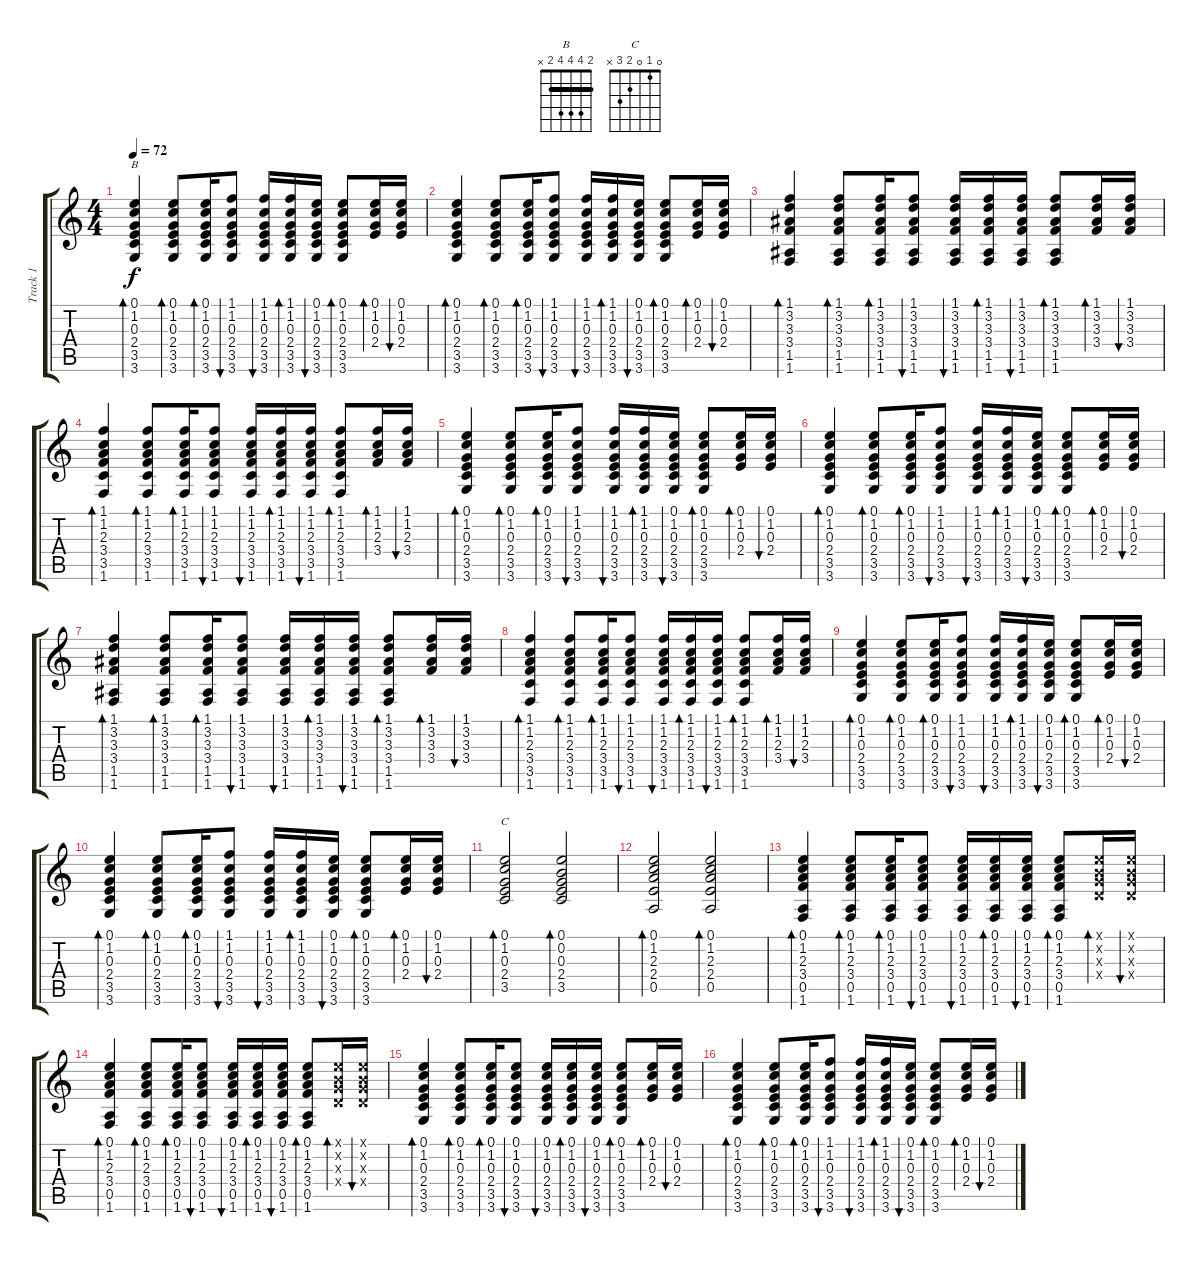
\track ("Track 1" "Track 1") {instrument acousticguitarsteel}
\staff {score tabs}
\tuning (E4 B3 G3 D3 A2 E2) {hide}
\chord ("B" 2 4 4 4 2 x) {barre 2}
\chord ("C" 0 1 0 2 3 x)
\ts (4 4)
\tempo 72
\clef g2
\ks c
(0.1 1.2 0.3 2.4 3.5 3.6).4{bd 30 ch "B" dy f} (0.1 1.2 0.3 2.4 3.5 3.6).8{bd 30} (0.1 1.2 0.3 2.4 3.5 3.6).16{bd 30} (1.1 1.2 0.3 2.4 3.5 3.6).8{bu 30} (1.1 1.2 0.3 2.4 3.5 3.6).16{bu 30} (1.1 1.2 0.3 2.4 3.5 3.6).16{bd 30} (0.1 1.2 0.3 2.4 3.5 3.6).16{bu 30} (0.1 1.2 0.3 2.4 3.5 3.6).8{bd 30} (0.1 1.2 0.3 2.4).16{bd 30} (0.1 1.2 0.3 2.4).16{bu 30} |
(0.1 1.2 0.3 2.4 3.5 3.6).4{bd 30} (0.1 1.2 0.3 2.4 3.5 3.6).8{bd 30} (0.1 1.2 0.3 2.4 3.5 3.6).16{bd 30} (1.1 1.2 0.3 2.4 3.5 3.6).8{bu 30} (1.1 1.2 0.3 2.4 3.5 3.6).16{bu 30} (1.1 1.2 0.3 2.4 3.5 3.6).16{bd 30} (0.1 1.2 0.3 2.4 3.5 3.6).16{bu 30} (0.1 1.2 0.3 2.4 3.5 3.6).8{bd 30} (0.1 1.2 0.3 2.4).16{bd 30} (0.1 1.2 0.3 2.4).16{bu 30} |
(1.1 3.2 3.3 3.4 1.5 1.6).4{bd 30} (1.1 3.2 3.3 3.4 1.5 1.6).8{bd 30} (1.1 3.2 3.3 3.4 1.5 1.6).16{bd 30} (1.1 3.2 3.3 3.4 1.5 1.6).8{bu 30} (1.1 3.2 3.3 3.4 1.5 1.6).16{bu 30} (1.1 3.2 3.3 3.4 1.5 1.6).16{bd 30} (1.1 3.2 3.3 3.4 1.5 1.6).16{bu 30} (1.1 3.2 3.3 3.4 1.5 1.6).8{bd 30} (1.1 3.2 3.3 3.4).16{bd 30} (1.1 3.2 3.3 3.4).16{bu 30} |
(1.1 1.2 2.3 3.4 3.5 1.6).4{bd 30} (1.1 1.2 2.3 3.4 3.5 1.6).8{bd 30} (1.1 1.2 2.3 3.4 3.5 1.6).16{bd 30} (1.1 1.2 2.3 3.4 3.5 1.6).8{bu 30} (1.1 1.2 2.3 3.4 3.5 1.6).16{bu 30} (1.1 1.2 2.3 3.4 3.5 1.6).16{bd 30} (1.1 1.2 2.3 3.4 3.5 1.6).16{bu 30} (1.1 1.2 2.3 3.4 3.5 1.6).8{bd 30} (1.1 1.2 2.3 3.4).16{bd 30} (1.1 1.2 2.3 3.4).16{bu 30} |
(0.1 1.2 0.3 2.4 3.5 3.6).4{bd 30} (0.1 1.2 0.3 2.4 3.5 3.6).8{bd 30} (0.1 1.2 0.3 2.4 3.5 3.6).16{bd 30} (1.1 1.2 0.3 2.4 3.5 3.6).8{bu 30} (1.1 1.2 0.3 2.4 3.5 3.6).16{bu 30} (1.1 1.2 0.3 2.4 3.5 3.6).16{bd 30} (0.1 1.2 0.3 2.4 3.5 3.6).16{bu 30} (0.1 1.2 0.3 2.4 3.5 3.6).8{bd 30} (0.1 1.2 0.3 2.4).16{bd 30} (0.1 1.2 0.3 2.4).16{bu 30} |
(0.1 1.2 0.3 2.4 3.5 3.6).4{bd 30} (0.1 1.2 0.3 2.4 3.5 3.6).8{bd 30} (0.1 1.2 0.3 2.4 3.5 3.6).16{bd 30} (1.1 1.2 0.3 2.4 3.5 3.6).8{bu 30} (1.1 1.2 0.3 2.4 3.5 3.6).16{bu 30} (1.1 1.2 0.3 2.4 3.5 3.6).16{bd 30} (0.1 1.2 0.3 2.4 3.5 3.6).16{bu 30} (0.1 1.2 0.3 2.4 3.5 3.6).8{bd 30} (0.1 1.2 0.3 2.4).16{bd 30} (0.1 1.2 0.3 2.4).16{bu 30} |
(1.1 3.2 3.3 3.4 1.5 1.6).4{bd 30} (1.1 3.2 3.3 3.4 1.5 1.6).8{bd 30} (1.1 3.2 3.3 3.4 1.5 1.6).16{bd 30} (1.1 3.2 3.3 3.4 1.5 1.6).8{bu 30} (1.1 3.2 3.3 3.4 1.5 1.6).16{bu 30} (1.1 3.2 3.3 3.4 1.5 1.6).16{bd 30} (1.1 3.2 3.3 3.4 1.5 1.6).16{bu 30} (1.1 3.2 3.3 3.4 1.5 1.6).8{bd 30} (1.1 3.2 3.3 3.4).16{bd 30} (1.1 3.2 3.3 3.4).16{bu 30} |
(1.1 1.2 2.3 3.4 3.5 1.6).4{bd 30} (1.1 1.2 2.3 3.4 3.5 1.6).8{bd 30} (1.1 1.2 2.3 3.4 3.5 1.6).16{bd 30} (1.1 1.2 2.3 3.4 3.5 1.6).8{bu 30} (1.1 1.2 2.3 3.4 3.5 1.6).16{bu 30} (1.1 1.2 2.3 3.4 3.5 1.6).16{bd 30} (1.1 1.2 2.3 3.4 3.5 1.6).16{bu 30} (1.1 1.2 2.3 3.4 3.5 1.6).8{bd 30} (1.1 1.2 2.3 3.4).16{bd 30} (1.1 1.2 2.3 3.4).16{bu 30} |
(0.1 1.2 0.3 2.4 3.5 3.6).4{bd 30} (0.1 1.2 0.3 2.4 3.5 3.6).8{bd 30} (0.1 1.2 0.3 2.4 3.5 3.6).16{bd 30} (1.1 1.2 0.3 2.4 3.5 3.6).8{bu 30} (1.1 1.2 0.3 2.4 3.5 3.6).16{bu 30} (1.1 1.2 0.3 2.4 3.5 3.6).16{bd 30} (0.1 1.2 0.3 2.4 3.5 3.6).16{bu 30} (0.1 1.2 0.3 2.4 3.5 3.6).8{bd 30} (0.1 1.2 0.3 2.4).16{bd 30} (0.1 1.2 0.3 2.4).16{bu 30} |
(0.1 1.2 0.3 2.4 3.5 3.6).4{bd 30} (0.1 1.2 0.3 2.4 3.5 3.6).8{bd 30} (0.1 1.2 0.3 2.4 3.5 3.6).16{bd 30} (1.1 1.2 0.3 2.4 3.5 3.6).8{bu 30} (1.1 1.2 0.3 2.4 3.5 3.6).16{bu 30} (1.1 1.2 0.3 2.4 3.5 3.6).16{bd 30} (0.1 1.2 0.3 2.4 3.5 3.6).16{bu 30} (0.1 1.2 0.3 2.4 3.5 3.6).8{bd 30} (0.1 1.2 0.3 2.4).16{bd 30} (0.1 1.2 0.3 2.4).16{bu 30} |
(0.1 1.2 0.3 2.4 3.5).2{bd 240 ch "C"} (0.1 0.2 0.3 2.4 3.5).2{bd 240} |
(0.1 1.2 2.3 2.4 0.5).2{bd 240} (0.1 1.2 2.3 2.4 0.5).2{bd 240} |
(0.1 1.2 2.3 3.4 0.5 1.6).4{bd 30} (0.1 1.2 2.3 3.4 0.5 1.6).8{bd 30} (0.1 1.2 2.3 3.4 0.5 1.6).16{bd 30} (0.1 1.2 2.3 3.4 0.5 1.6).8{bu 30} (0.1 1.2 2.3 3.4 0.5 1.6).16{bu 30} (0.1 1.2 2.3 3.4 0.5 1.6).16{bd 30} (0.1 1.2 2.3 3.4 0.5 1.6).16{bu 30} (0.1 1.2 2.3 3.4 0.5 1.6).8{bd 30} (0.1{x} 0.2{x} 0.3{x} 0.4{x}).16{bd 30} (0.1{x} 0.2{x} 0.3{x} 0.4{x}).16{bu 30} |
(0.1 1.2 2.3 3.4 0.5 1.6).4{bd 30} (0.1 1.2 2.3 3.4 0.5 1.6).8{bd 30} (0.1 1.2 2.3 3.4 0.5 1.6).16{bd 30} (0.1 1.2 2.3 3.4 0.5 1.6).8{bu 30} (0.1 1.2 2.3 3.4 0.5 1.6).16{bu 30} (0.1 1.2 2.3 3.4 0.5 1.6).16{bd 30} (0.1 1.2 2.3 3.4 0.5 1.6).16{bu 30} (0.1 1.2 2.3 3.4 0.5 1.6).8{bd 30} (0.1{x} 0.2{x} 0.3{x} 0.4{x}).16{bd 30} (0.1{x} 0.2{x} 0.3{x} 0.4{x}).16{bu 30} |
(0.1 1.2 0.3 2.4 3.5 3.6).4{bd 30} (0.1 1.2 0.3 2.4 3.5 3.6).8{bd 30} (0.1 1.2 0.3 2.4 3.5 3.6).16{bd 30} (0.1 1.2 0.3 2.4 3.5 3.6).8{bu 30} (0.1 1.2 0.3 2.4 3.5 3.6).16{bu 30} (0.1 1.2 0.3 2.4 3.5 3.6).16{bd 30} (0.1 1.2 0.3 2.4 3.5 3.6).16{bu 30} (0.1 1.2 0.3 2.4 3.5 3.6).8{bd 30} (0.1 1.2 0.3 2.4).16{bd 30} (0.1 1.2 0.3 2.4).16{bu 30} |
(0.1 1.2 0.3 2.4 3.5 3.6).4{bd 30} (0.1 1.2 0.3 2.4 3.5 3.6).8{bd 30} (0.1 1.2 0.3 2.4 3.5 3.6).16{bd 30} (1.1 1.2 0.3 2.4 3.5 3.6).8{bu 30} (1.1 1.2 0.3 2.4 3.5 3.6).16{bu 30} (1.1 1.2 0.3 2.4 3.5 3.6).16{bd 30} (0.1 1.2 0.3 2.4 3.5 3.6).16{bu 30} (0.1 1.2 0.3 2.4 3.5 3.6).8{bd 30} (0.1 1.2 0.3 2.4).16{bd 30} (0.1 1.2 0.3 2.4).16{bu 30}
